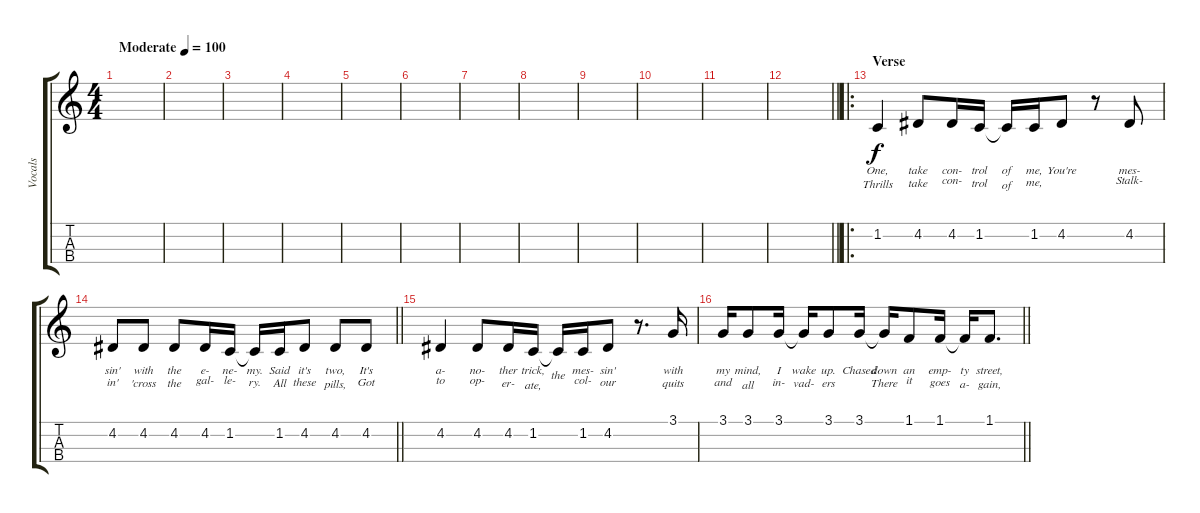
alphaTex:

\track ("Vocals" "Vocals") {instrument lead6voice}
\staff {score tabs}
\tuning (E4 B3 G3 D3) {hide}
\ts (4 4)
\tempo (100 "Moderate")
\clef g2
\ks c
|
|
|
|
|
|
|
|
|
|
|
\barLineRight lightlight
|
\ro
\section ("" "Verse")
1.2.4{lyrics (0 "One,") lyrics (1 "Thrills") lyrics (2 "") lyrics (3 "") lyrics (4 "")} 4.2.8{lyrics (0 "take") lyrics (1 "take") lyrics (2 "") lyrics (3 "") lyrics (4 "")} 4.2.16{lyrics (0 "con-") lyrics (1 "con-") lyrics (2 "") lyrics (3 "") lyrics (4 "")} 1.2.16{lyrics (0 "trol") lyrics (1 "trol") lyrics (2 "") lyrics (3 "") lyrics (4 "")} 1.2{t}.16{lyrics (0 "of") lyrics (1 "of") lyrics (2 "") lyrics (3 "") lyrics (4 "")} 1.2.16{lyrics (0 "me,") lyrics (1 "me,") lyrics (2 "") lyrics (3 "") lyrics (4 "")} 4.2.8{lyrics (0 "You're") lyrics (1 "") lyrics (2 "") lyrics (3 "") lyrics (4 "")} r.8 4.2.8{lyrics (0 "mes-") lyrics (1 "Stalk-") lyrics (2 "") lyrics (3 "") lyrics (4 "")} |
\barLineRight lightlight
4.2.8{lyrics (0 "sin'") lyrics (1 "in'") lyrics (2 "") lyrics (3 "") lyrics (4 "")} 4.2.8{lyrics (0 "with") lyrics (1 "'cross") lyrics (2 "") lyrics (3 "") lyrics (4 "")} 4.2.8{lyrics (0 "the") lyrics (1 "the") lyrics (2 "") lyrics (3 "") lyrics (4 "")} 4.2.16{lyrics (0 "e-") lyrics (1 "gal-") lyrics (2 "") lyrics (3 "") lyrics (4 "")} 1.2.16{lyrics (0 "ne-") lyrics (1 "le-") lyrics (2 "") lyrics (3 "") lyrics (4 "")} 1.2{t}.16{lyrics (0 "my.") lyrics (1 "ry.") lyrics (2 "") lyrics (3 "") lyrics (4 "")} 1.2.16{lyrics (0 "Said") lyrics (1 "All") lyrics (2 "") lyrics (3 "") lyrics (4 "")} 4.2.8{lyrics (0 "it's") lyrics (1 "these") lyrics (2 "") lyrics (3 "") lyrics (4 "")} 4.2.8{lyrics (0 "two,") lyrics (1 "pills,") lyrics (2 "") lyrics (3 "") lyrics (4 "")} 4.2.8{lyrics (0 "It's") lyrics (1 "Got") lyrics (2 "") lyrics (3 "") lyrics (4 "")} |
4.2.4{lyrics (0 "a-") lyrics (1 "to") lyrics (2 "") lyrics (3 "") lyrics (4 "")} 4.2.8{lyrics (0 "no-") lyrics (1 "op-") lyrics (2 "") lyrics (3 "") lyrics (4 "")} 4.2.16{lyrics (0 "ther") lyrics (1 "er-") lyrics (2 "") lyrics (3 "") lyrics (4 "")} 1.2.16{lyrics (0 "trick,") lyrics (1 "ate,") lyrics (2 "") lyrics (3 "") lyrics (4 "")} 1.2{t}.16{lyrics (0 "") lyrics (1 "the") lyrics (2 "") lyrics (3 "") lyrics (4 "")} 1.2.16{lyrics (0 "mes-") lyrics (1 "col-") lyrics (2 "") lyrics (3 "") lyrics (4 "")} 4.2.8{lyrics (0 "sin'") lyrics (1 "our") lyrics (2 "") lyrics (3 "") lyrics (4 "")} r.8{d} 3.1.16{lyrics (0 "with") lyrics (1 "quits") lyrics (2 "") lyrics (3 "") lyrics (4 "")} |
\barLineRight lightlight
3.1.16{lyrics (0 "my") lyrics (1 "and") lyrics (2 "") lyrics (3 "") lyrics (4 "")} 3.1.8{lyrics (0 "mind,") lyrics (1 "all") lyrics (2 "") lyrics (3 "") lyrics (4 "")} 3.1.16{lyrics (0 "I") lyrics (1 "in-") lyrics (2 "") lyrics (3 "") lyrics (4 "")} 3.1{t}.16{lyrics (0 "wake") lyrics (1 "vad-") lyrics (2 "") lyrics (3 "") lyrics (4 "")} 3.1.8{lyrics (0 "up.") lyrics (1 "ers") lyrics (2 "") lyrics (3 "") lyrics (4 "")} 3.1.16{lyrics (0 "Chased") lyrics (1 "") lyrics (2 "") lyrics (3 "") lyrics (4 "")} 3.1{t}.16{lyrics (0 "down") lyrics (1 "There") lyrics (2 "") lyrics (3 "") lyrics (4 "")} 1.1.8{lyrics (0 "an") lyrics (1 "it") lyrics (2 "") lyrics (3 "") lyrics (4 "")} 1.1.16{lyrics (0 "emp-") lyrics (1 "goes") lyrics (2 "") lyrics (3 "") lyrics (4 "")} 1.1{t}.16{lyrics (0 "ty") lyrics (1 "a-") lyrics (2 "") lyrics (3 "") lyrics (4 "")} 1.1.8{d lyrics (0 "street,") lyrics (1 "gain,") lyrics (2 "") lyrics (3 "") lyrics (4 "")}
